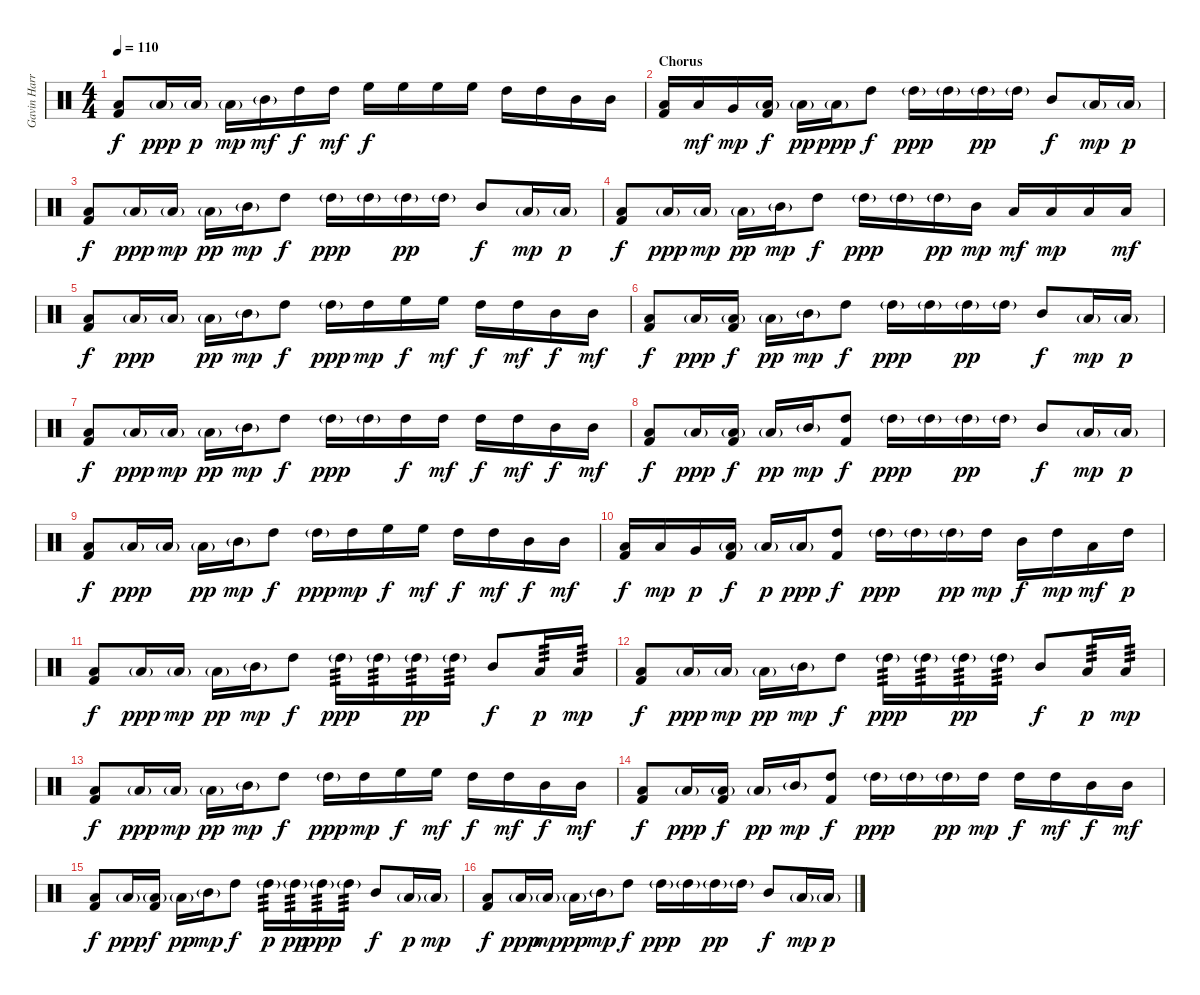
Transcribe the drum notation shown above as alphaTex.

\track ("Gavin Harrison - Drums" "Gavin Harr") {instrument percussion}
\staff {score}
\articulation defaults
\ts (4 4)
\tempo 110
\clef neutral
\ks c
("Low Floor Tom (hit)" "Kick (hit) 2").8{dy f} "Low Floor Tom (hit)"{g}.16{dy ppp} "Low Tom (hit)"{g}.16{dy p} "Low Tom (hit)"{g}.16{dy mp} "Mid Tom (hit)"{g}.16{dy mf} "High Tom (hit)".16{dy f} "High Tom (hit)".16{dy mf} "High Floor Tom (hit)".16{dy f} "High Floor Tom (hit)".16 "High Floor Tom (hit)".16 "High Floor Tom (hit)".16 "High Tom (hit)".16 "High Tom (hit)".16 "Mid Tom (hit)".16 "Mid Tom (hit)".16 |
\section ("" "Chorus")
("Low Tom (hit)" "Kick (hit) 2").16 "Low Tom (hit)".16{dy mf} "Very Low Tom (hit)".16{dy mp} ("Low Floor Tom (hit)"{g} "Kick (hit) 2").16{dy f} "Low Floor Tom (hit)"{g}.16{dy pp} "Low Floor Tom (hit)"{g}.16{dy ppp} "High Tom (hit)".8{dy f} "High Tom (hit)"{g}.16{dy ppp} "High Tom (hit)"{g}.16 "High Tom (hit)"{g}.16{dy pp} "High Tom (hit)"{g}.16 "Mid Tom (hit)".8{dy f} "Low Tom (hit)"{g}.16{dy mp} "Low Tom (hit)"{g}.16{dy p} |
("Low Floor Tom (hit)" "Kick (hit) 2").8{dy f} "Low Floor Tom (hit)"{g}.16{dy ppp} "Low Tom (hit)"{g}.16{dy mp} "Low Tom (hit)"{g}.16{dy pp} "Mid Tom (hit)"{g}.16{dy mp} "High Tom (hit)".8{dy f} "High Tom (hit)"{g}.16{dy ppp} "High Tom (hit)"{g}.16 "High Tom (hit)"{g}.16{dy pp} "High Tom (hit)"{g}.16 "Mid Tom (hit)".8{dy f} "Low Tom (hit)"{g}.16{dy mp} "Low Tom (hit)"{g}.16{dy p} |
("Low Floor Tom (hit)" "Kick (hit) 2").8{dy f} "Low Floor Tom (hit)"{g}.16{dy ppp} "Low Tom (hit)"{g}.16{dy mp} "Low Tom (hit)"{g}.16{dy pp} "Mid Tom (hit)"{g}.16{dy mp} "High Tom (hit)".8{dy f} "High Tom (hit)"{g}.16{dy ppp} "High Tom (hit)"{g}.16 "High Tom (hit)"{g}.16{dy pp} "Mid Tom (hit)".16{dy mp} "Low Tom (hit)".16{dy mf} "Low Tom (hit)".16{dy mp} "Low Tom (hit)".16 "Low Tom (hit)".16{dy mf} |
("Low Floor Tom (hit)" "Kick (hit) 2").8{dy f} "Low Floor Tom (hit)"{g}.16{dy ppp} "Low Tom (hit)"{g}.16 "Low Tom (hit)"{g}.16{dy pp} "Mid Tom (hit)"{g}.16{dy mp} "High Tom (hit)".8{dy f} "High Tom (hit)"{g}.16{dy ppp} "High Tom (hit)".16{dy mp} "High Floor Tom (hit)".16{dy f} "High Floor Tom (hit)".16{dy mf} "High Tom (hit)".16{dy f} "High Tom (hit)".16{dy mf} "Mid Tom (hit)".16{dy f} "Mid Tom (hit)".16{dy mf} |
("Low Floor Tom (hit)" "Kick (hit) 2").8{dy f} "Low Floor Tom (hit)"{g}.16{dy ppp} ("Low Tom (hit)"{g} "Kick (hit) 2").16{dy f} "Low Tom (hit)"{g}.16{dy pp} "Mid Tom (hit)"{g}.16{dy mp} "High Tom (hit)".8{dy f} "High Tom (hit)"{g}.16{dy ppp} "High Tom (hit)"{g}.16 "High Tom (hit)"{g}.16{dy pp} "High Tom (hit)"{g}.16 "Mid Tom (hit)".8{dy f} "Low Tom (hit)"{g}.16{dy mp} "Low Tom (hit)"{g}.16{dy p} |
("Low Floor Tom (hit)" "Kick (hit) 2").8{dy f} "Low Floor Tom (hit)"{g}.16{dy ppp} "Low Tom (hit)"{g}.16{dy mp} "Low Tom (hit)"{g}.16{dy pp} "Mid Tom (hit)"{g}.16{dy mp} "High Tom (hit)".8{dy f} "High Tom (hit)"{g}.16{dy ppp} "High Tom (hit)"{g}.16 "High Tom (hit)".16{dy f} "High Tom (hit)".16{dy mf} "High Tom (hit)".16{dy f} "High Tom (hit)".16{dy mf} "Mid Tom (hit)".16{dy f} "Mid Tom (hit)".16{dy mf} |
("Low Floor Tom (hit)" "Kick (hit) 2").8{dy f} "Low Floor Tom (hit)"{g}.16{dy ppp} ("Low Tom (hit)"{g} "Kick (hit) 2").16{dy f} "Low Tom (hit)"{g}.16{dy pp} "Mid Tom (hit)"{g}.16{dy mp} ("High Tom (hit)" "Kick (hit) 2").8{dy f} "High Tom (hit)"{g}.16{dy ppp} "High Tom (hit)"{g}.16 "High Tom (hit)"{g}.16{dy pp} "High Tom (hit)"{g}.16 "Mid Tom (hit)".8{dy f} "Low Tom (hit)"{g}.16{dy mp} "Low Tom (hit)"{g}.16{dy p} |
("Low Floor Tom (hit)" "Kick (hit) 2").8{dy f} "Low Floor Tom (hit)"{g}.16{dy ppp} "Low Tom (hit)"{g}.16 "Low Tom (hit)"{g}.16{dy pp} "Mid Tom (hit)"{g}.16{dy mp} "High Tom (hit)".8{dy f} "High Tom (hit)"{g}.16{dy ppp} "High Tom (hit)".16{dy mp} "High Floor Tom (hit)".16{dy f} "High Floor Tom (hit)".16{dy mf} "High Tom (hit)".16{dy f} "High Tom (hit)".16{dy mf} "Mid Tom (hit)".16{dy f} "Mid Tom (hit)".16{dy mf} |
("Low Tom (hit)" "Kick (hit) 2").16{dy f} "Low Tom (hit)".16{dy mp} "Very Low Tom (hit)".16{dy p} ("Low Floor Tom (hit)"{g} "Kick (hit) 2").16{dy f} "Low Floor Tom (hit)"{g}.16{dy p} "Low Floor Tom (hit)"{g}.16{dy ppp} ("High Tom (hit)" "Kick (hit) 2").8{dy f} "High Tom (hit)"{g}.16{dy ppp} "High Tom (hit)"{g}.16 "High Tom (hit)"{g}.16{dy pp} "High Tom (hit)".16{dy mp} "Mid Tom (hit)".16{dy f} "High Tom (hit)".16{dy mp} "Low Tom (hit)".16{dy mf} "High Tom (hit)".16{dy p} |
("Low Floor Tom (hit)" "Kick (hit) 2").8{dy f} "Low Floor Tom (hit)"{g}.16{dy ppp} "Low Tom (hit)"{g}.16{dy mp} "Low Tom (hit)"{g}.16{dy pp} "Mid Tom (hit)"{g}.16{dy mp} "High Tom (hit)".8{dy f} "High Tom (hit)"{g}.16{tp 3 dy ppp} "High Tom (hit)"{g}.16{tp 3} "High Tom (hit)"{g}.16{tp 3 dy pp} "High Tom (hit)"{g}.16{tp 3} "Mid Tom (hit)".8{dy f} "Low Tom (hit)".16{tp 3 dy p} "Low Tom (hit)".16{tp 3 dy mp} |
("Low Floor Tom (hit)" "Kick (hit) 2").8{dy f} "Low Floor Tom (hit)"{g}.16{dy ppp} "Low Tom (hit)"{g}.16{dy mp} "Low Tom (hit)"{g}.16{dy pp} "Mid Tom (hit)"{g}.16{dy mp} "High Tom (hit)".8{dy f} "High Tom (hit)"{g}.16{tp 3 dy ppp} "High Tom (hit)"{g}.16{tp 3} "High Tom (hit)"{g}.16{tp 3 dy pp} "High Tom (hit)"{g}.16{tp 3} "Mid Tom (hit)".8{dy f} "Low Tom (hit)".16{tp 3 dy p} "Low Tom (hit)".16{tp 3 dy mp} |
("Low Floor Tom (hit)" "Kick (hit) 2").8{dy f} "Low Floor Tom (hit)"{g}.16{dy ppp} "Low Tom (hit)"{g}.16{dy mp} "Low Tom (hit)"{g}.16{dy pp} "Mid Tom (hit)"{g}.16{dy mp} "High Tom (hit)".8{dy f} "High Tom (hit)"{g}.16{dy ppp} "High Tom (hit)".16{dy mp} "High Floor Tom (hit)".16{dy f} "High Floor Tom (hit)".16{dy mf} "High Tom (hit)".16{dy f} "High Tom (hit)".16{dy mf} "Mid Tom (hit)".16{dy f} "Mid Tom (hit)".16{dy mf} |
("Low Floor Tom (hit)" "Kick (hit) 2").8{dy f} "Low Floor Tom (hit)"{g}.16{dy ppp} ("Low Tom (hit)"{g} "Kick (hit) 2").16{dy f} "Low Tom (hit)"{g}.16{dy pp} "Mid Tom (hit)"{g}.16{dy mp} ("High Tom (hit)" "Kick (hit) 2").8{dy f} "High Tom (hit)"{g}.16{dy ppp} "High Tom (hit)"{g}.16 "High Tom (hit)"{g}.16{dy pp} "High Tom (hit)".16{dy mp} "High Tom (hit)".16{dy f} "High Tom (hit)".16{dy mf} "Mid Tom (hit)".16{dy f} "Mid Tom (hit)".16{dy mf} |
("Low Floor Tom (hit)" "Kick (hit) 2").8{dy f} "Low Floor Tom (hit)"{g}.16{dy ppp} ("Low Tom (hit)"{g} "Kick (hit) 2").16{dy f} "Low Tom (hit)"{g}.16{dy pp} "Mid Tom (hit)"{g}.16{dy mp} "High Tom (hit)".8{dy f} "High Tom (hit)"{g}.16{tp 3 dy p} "High Tom (hit)"{g}.16{tp 3 dy pp} "High Tom (hit)"{g}.16{tp 3 dy ppp} "High Tom (hit)"{g}.16{tp 3} "Mid Tom (hit)".8{dy f} "Low Tom (hit)"{g}.16{dy p} "Low Tom (hit)"{g}.16{dy mp} |
("Low Floor Tom (hit)" "Kick (hit) 2").8{dy f} "Low Floor Tom (hit)"{g}.16{dy ppp} "Low Tom (hit)"{g}.16{dy mp} "Low Tom (hit)"{g}.16{dy pp} "Mid Tom (hit)"{g}.16{dy mp} "High Tom (hit)".8{dy f} "High Tom (hit)"{g}.16{dy ppp} "High Tom (hit)"{g}.16 "High Tom (hit)"{g}.16{dy pp} "High Tom (hit)"{g}.16 "Mid Tom (hit)".8{dy f} "Low Tom (hit)"{g}.16{dy mp} "Low Tom (hit)"{g}.16{dy p}
